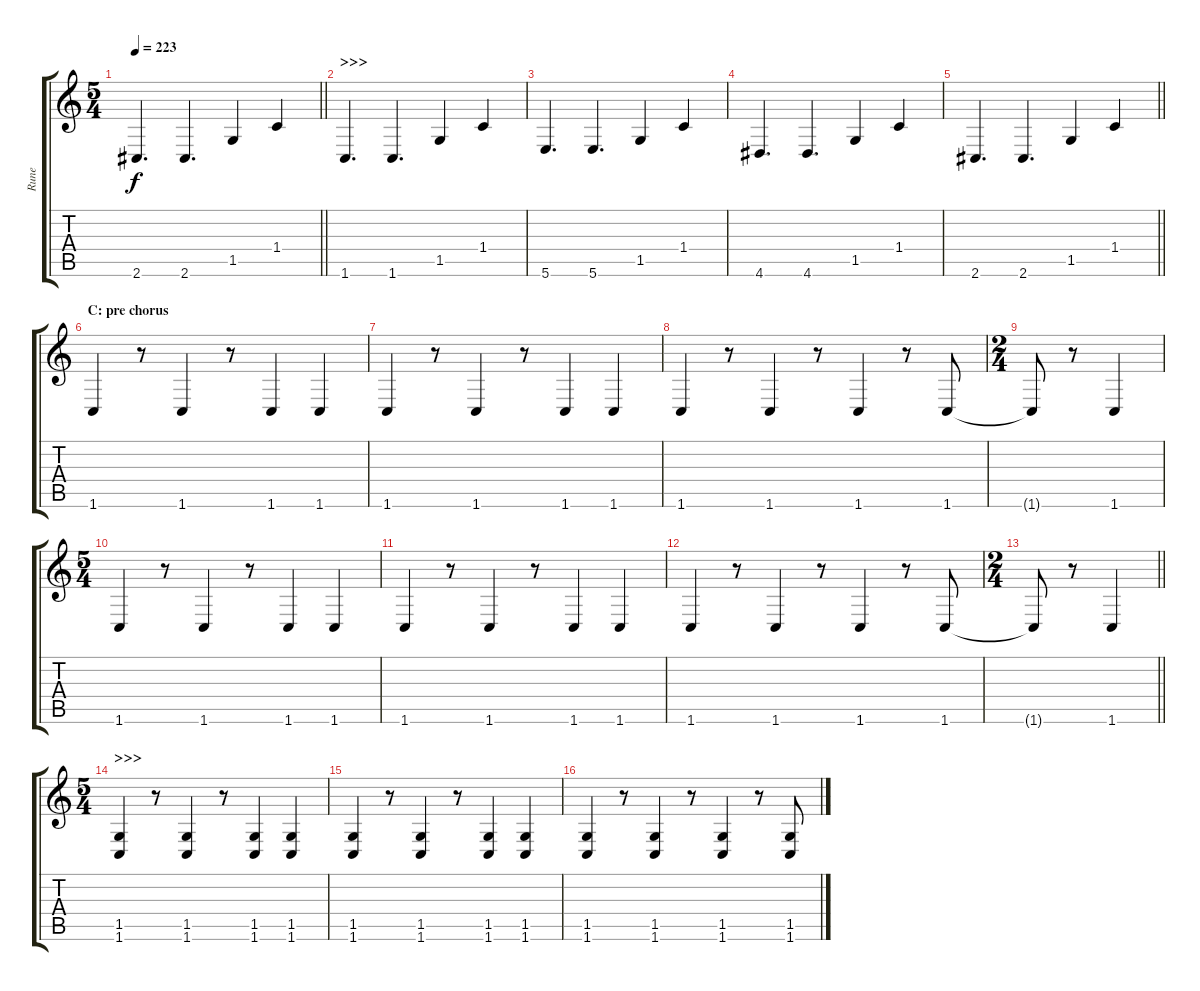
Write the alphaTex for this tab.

\track ("Rune" "Rune") {instrument distortionguitar}
\staff {score tabs}
\tuning (Db4 Ab3 E3 B2 Gb2 B1) {hide}
\ts (5 4)
\tempo 223
\clef g2
\barLineRight lightlight
\ks c
2.6.4{d dy f} 2.6.4{d} 1.5.4 1.4.4 |
\section ("" ">>>")
1.6.4{d instrument distortionguitar} 1.6.4{d} 1.5.4 1.4.4 |
5.6.4{d} 5.6.4{d} 1.5.4 1.4.4 |
4.6.4{d} 4.6.4{d} 1.5.4 1.4.4 |
\barLineRight lightlight
2.6.4{d} 2.6.4{d} 1.5.4 1.4.4 |
\section ("" "C: pre chorus")
1.6.4 r.8 1.6.4 r.8 1.6.4 1.6.4 |
1.6.4 r.8 1.6.4 r.8 1.6.4 1.6.4 |
1.6.4 r.8 1.6.4 r.8 1.6.4 r.8 1.6.8 |
\ts (2 4)
1.6{t}.8 r.8 1.6.4 |
\ts (5 4)
1.6.4 r.8 1.6.4 r.8 1.6.4 1.6.4 |
1.6.4 r.8 1.6.4 r.8 1.6.4 1.6.4 |
1.6.4 r.8 1.6.4 r.8 1.6.4 r.8 1.6.8 |
\ts (2 4)
\barLineRight lightlight
1.6{t}.8 r.8 1.6.4 |
\ts (5 4)
\section ("" ">>>")
(1.5 1.6).4 r.8 (1.5 1.6).4 r.8 (1.5 1.6).4 (1.5 1.6).4 |
(1.5 1.6).4 r.8 (1.5 1.6).4 r.8 (1.5 1.6).4 (1.5 1.6).4 |
(1.5 1.6).4 r.8 (1.5 1.6).4 r.8 (1.5 1.6).4 r.8 (1.5 1.6).8
